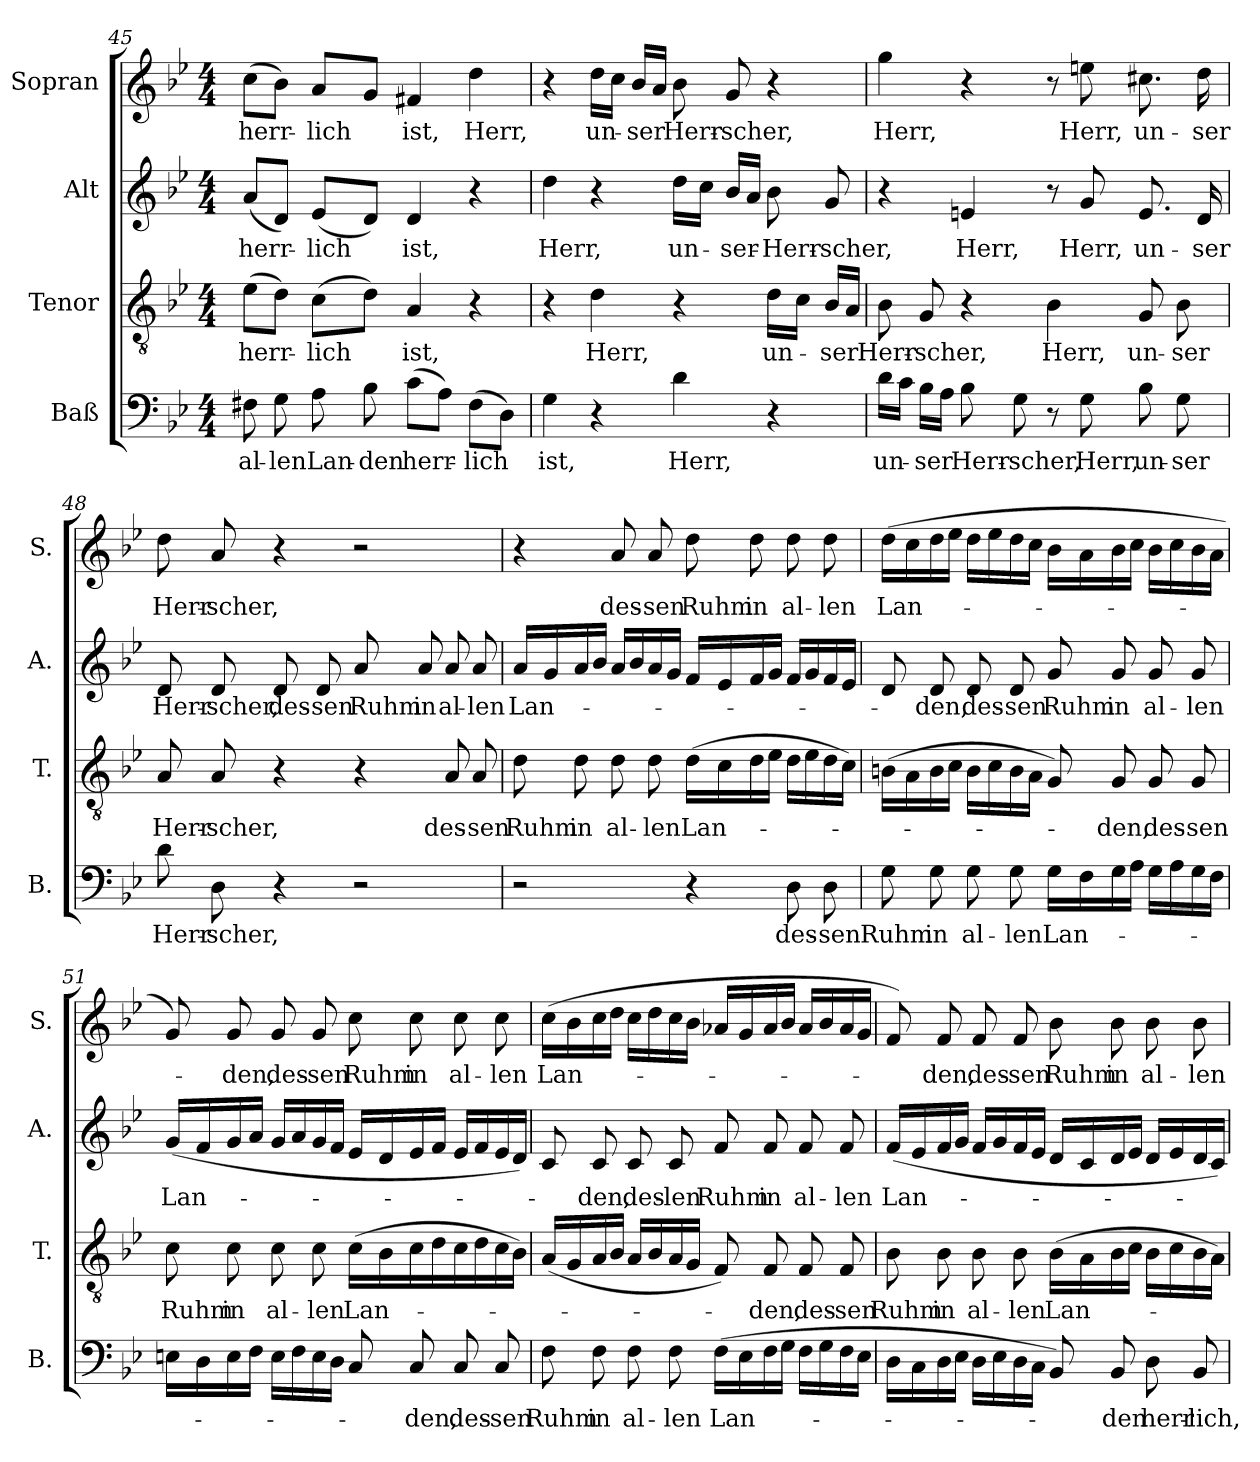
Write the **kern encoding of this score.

**kern	**text	**kern	**text	**kern	**text	**kern	**text
*part4	*part4	*part3	*part3	*part2	*part2	*part1	*part1
*staff4	*staff4	*staff3	*staff3	*staff2	*staff2	*staff1	*staff1
*I"Baß	*	*I"Tenor	*	*I"Alt	*	*I"Sopran	*
*I'B.	*	*I'T.	*	*I'A.	*	*I'S.	*
*clefF4	*	*clefGv2	*	*clefG2	*	*clefG2	*
*k[b-e-]	*	*k[b-e-]	*	*k[b-e-]	*	*k[b-e-]	*
*B-:	*	*B-:	*	*B-:	*	*B-:	*
*M4/4	*	*M4/4	*	*M4/4	*	*M4/4	*
=45	=45	=45	=45	=45	=45	=45	=45
!	!LO:LY:b	!	!LO:LY:b	!	!LO:LY:b	!	!LO:LY:b
8F#X\	al-	(>8e-\L	herr-	(<8a/L	herr-	(>8cc\L	herr-
!	!LO:LY:b	!	!	!	!	!	!
8G\	-len	8d\J)	.	8d/J)	.	8b-\J)	.
!	!LO:LY:b	!	!LO:LY:b	!	!LO:LY:b	!	!LO:LY:b
8A\	Lan-	(>8c\L	-lich	(<8e-/L	-lich	8a/L	-lich
!	!LO:LY:b	!	!	!	!	!	!
8B-\	-den	8d\J)	.	8d/J)	.	8g/J	.
!	!LO:LY:b	!	!LO:LY:b	!	!LO:LY:b	!	!LO:LY:b
(>8c\L	herr-	4A/	ist,	4d/	ist,	4f#X/	ist,
8A\J)	.	.	.	.	.	.	.
!	!LO:LY:b	!	!	!	!	!	!LO:LY:b
(>8F#\L	-lich	4r	.	4r	.	4dd\	Herr,
8D\J)	.	.	.	.	.	.	.
!!LO:PB:g=z
=46	=46	=46	=46	=46	=46	=46	=46
!	!LO:LY:b	!	!	!	!LO:LY:b	!	!
4G\	ist,	4r	.	4dd\	Herr,	4r	.
!	!	!	!LO:LY:b	!	!	!	!LO:LY:b
4r	.	4d\	Herr,	4r	.	16dd\LL	un-
.	.	.	.	.	.	16cc\JJ	.
!	!	!	!	!	!	!	!LO:LY:b
.	.	.	.	.	.	16b-/LL	-ser
.	.	.	.	.	.	16a/JJ	.
!	!LO:LY:b	!	!	!	!LO:LY:b	!	!LO:LY:b
4d\	Herr,	4r	.	16dd\LL	un-	8b-\	Herr-
.	.	.	.	16cc\JJ	.	.	.
!	!	!	!	!	!LO:LY:b	!	!LO:LY:b
.	.	.	.	16b-/LL	-ser-	8g/	-scher,
.	.	.	.	16a/JJ	.	.	.
!	!	!	!LO:LY:b	!	!LO:LY:b	!	!
4r	.	16d\LL	un-	8b-\	-Herr-	4r	.
.	.	16c\JJ	.	.	.	.	.
!	!	!	!LO:LY:b	!	!LO:LY:b	!	!
.	.	16B-/LL	-ser	8g/	-scher,	.	.
.	.	16A/JJ	.	.	.	.	.
=47	=47	=47	=47	=47	=47	=47	=47
!	!LO:LY:b	!	!LO:LY:b	!	!	!	!LO:LY:b
16d\LL	un-	8B-\	Herr-	4r	.	4gg\	Herr,
16c\JJ	.	.	.	.	.	.	.
!	!LO:LY:b	!	!LO:LY:b	!	!	!	!
16B-\LL	-ser	8G/	-scher,	.	.	.	.
16A\JJ	.	.	.	.	.	.	.
!	!LO:LY:b	!	!	!	!LO:LY:b	!	!
8B-\	Herr-	4r	.	4en/	Herr,	4r	.
!	!LO:LY:b	!	!	!	!	!	!
8G\	-scher,	.	.	.	.	.	.
!	!	!	!LO:LY:b	!	!	!	!
8r	.	4B-\	Herr,	8r	.	8r	.
!	!LO:LY:b	!	!	!	!LO:LY:b	!	!LO:LY:b
8G\	Herr,	.	.	8g/	Herr,	8een\	Herr,
!	!LO:LY:b	!	!LO:LY:b	!	!LO:LY:b	!	!LO:LY:b
8B-\	un-	8G/	un-	8.e/	un-	8.cc#X\	un-
!	!LO:LY:b	!	!LO:LY:b	!	!	!	!
8G\	-ser	8B-\	-ser	.	.	.	.
!	!	!	!	!	!LO:LY:b	!	!LO:LY:b
.	.	.	.	16d/	-ser	16dd\	-ser
!!LO:LB:g=z
=48	=48	=48	=48	=48	=48	=48	=48
!	!LO:LY:b	!	!LO:LY:b	!	!LO:LY:b	!	!LO:LY:b
8d\	Herr-	8A/	Herr-	8d/	Herr-	8dd\	Herr-
!	!LO:LY:b	!	!LO:LY:b	!	!LO:LY:b	!	!LO:LY:b
8D\	-scher,	8A/	-scher,	8d/	-scher,	8a/	-scher,
!	!	!	!	!	!LO:LY:b	!	!
4r	.	4r	.	8d/	des-	4r	.
!	!	!	!	!	!LO:LY:b	!	!
.	.	.	.	8d/	-sen	.	.
!	!	!	!	!	!LO:LY:b	!	!
2r	.	4r	.	8a/	Ruhm	2r	.
!	!	!	!	!	!LO:LY:b	!	!
.	.	.	.	8a/	in	.	.
!	!	!	!LO:LY:b	!	!LO:LY:b	!	!
.	.	8A/	des-	8a/	al-	.	.
!	!	!	!LO:LY:b	!	!LO:LY:b	!	!
.	.	8A/	-sen	8a/	-len	.	.
=49	=49	=49	=49	=49	=49	=49	=49
!	!	!	!LO:LY:b	!	!LO:LY:b	!	!
2r	.	8d\	Ruhm	16a/LL	Lan-	4r	.
.	.	.	.	16g/	.	.	.
!	!	!	!LO:LY:b	!	!	!	!
.	.	8d\	in	16a/	.	.	.
.	.	.	.	16b-/JJ	.	.	.
!	!	!	!LO:LY:b	!	!	!	!LO:LY:b
.	.	8d\	al-	16a/LL	.	8a/	des-
.	.	.	.	16b-/	.	.	.
!	!	!	!LO:LY:b	!	!	!	!LO:LY:b
.	.	8d\	-len	16a/	.	8a/	-sen
.	.	.	.	16g/JJ	.	.	.
!	!	!	!LO:LY:b	!	!	!	!LO:LY:b
4r	.	(>16d\LL	Lan-	16f/LL	.	8dd\	Ruhm
.	.	16c\	.	16e-/	.	.	.
!	!	!	!	!	!	!	!LO:LY:b
.	.	16d\	.	16f/	.	8dd\	in
.	.	16e-\JJ	.	16g/JJ	.	.	.
!	!LO:LY:b	!	!	!	!	!	!LO:LY:b
8D\	des-	16d\LL	.	16f/LL	.	8dd\	al-
.	.	16e-\	.	16g/	.	.	.
!	!LO:LY:b	!	!	!	!	!	!LO:LY:b
8D\	-sen	16d\	.	16f/	.	8dd\	-len
.	.	16c\JJ)	.	16e-/JJ	.	.	.
!!LO:LB:g=z
=50	=50	=50	=50	=50	=50	=50	=50
!	!LO:LY:b	!	!	!	!	!	!LO:LY:b
8G\	Ruhm	(>16Bn\LL	.	8d/	.	(>16dd\LL	Lan-
.	.	16A\	.	.	.	16cc\	.
!	!LO:LY:b	!	!	!	!LO:LY:b	!	!
8G\	in	16B\	.	8d/	-den,	16dd\	.
.	.	16c\JJ	.	.	.	16ee-\JJ	.
!	!LO:LY:b	!	!	!	!LO:LY:b	!	!
8G\	al-	16B\LL	.	8d/	des-	16dd\LL	.
.	.	16c\	.	.	.	16ee-\	.
!	!LO:LY:b	!	!	!	!LO:LY:b	!	!
8G\	-len	16B\	.	8d/	-sen	16dd\	.
.	.	16A\JJ	.	.	.	16cc\JJ	.
!	!LO:LY:b	!	!	!	!LO:LY:b	!	!
16G\LL	Lan-	8G/)	.	8g/	Ruhm	16b-\LL	.
16F\	.	.	.	.	.	16a\	.
!	!	!	!LO:LY:b	!	!LO:LY:b	!	!
16G\	.	8G/	-den,	8g/	in	16b-\	.
16A\JJ	.	.	.	.	.	16cc\JJ	.
!	!	!	!LO:LY:b	!	!LO:LY:b	!	!
16G\LL	.	8G/	des-	8g/	al-	16b-\LL	.
16A\	.	.	.	.	.	16cc\	.
!	!	!	!LO:LY:b	!	!LO:LY:b	!	!
16G\	.	8G/	-sen	8g/	-len	16b-\	.
16F\JJ	.	.	.	.	.	16a\JJ	.
=51	=51	=51	=51	=51	=51	=51	=51
!	!	!	!LO:LY:b	!	!LO:LY:b	!	!
16En\LL	.	8c\	Ruhm	(<16g/LL	Lan-	8g/)	.
16D\	.	.	.	16f/	.	.	.
!	!	!	!LO:LY:b	!	!	!	!LO:LY:b
16E\	.	8c\	in	16g/	.	8g/	-den,
16F\JJ	.	.	.	16a/JJ	.	.	.
!	!	!	!LO:LY:b	!	!	!	!LO:LY:b
16E\LL	.	8c\	al-	16g/LL	.	8g/	des-
16F\	.	.	.	16a/	.	.	.
!	!	!	!LO:LY:b	!	!	!	!LO:LY:b
16E\	.	8c\	-len	16g/	.	8g/	-sen
16D\JJ	.	.	.	16f/JJ	.	.	.
!	!	!	!LO:LY:b	!	!	!	!LO:LY:b
8C/	.	(>16c\LL	Lan-	16e-i/LL	.	8cc\	Ruhm
.	.	16B-\	.	16d/	.	.	.
!	!LO:LY:b	!	!	!	!	!	!LO:LY:b
8C/	-den,	16c\	.	16e-/	.	8cc\	in
.	.	16d\	.	16f/JJ	.	.	.
!	!LO:LY:b	!	!	!	!	!	!LO:LY:b
8C/	des-	16c\	.	16e-/LL	.	8cc\	al-
.	.	16d\	.	16f/	.	.	.
!	!LO:LY:b	!	!	!	!	!	!LO:LY:b
8C/	-sen	16c\	.	16e-/	.	8cc\	-len
.	.	16B-\JJ)	.	16d/JJ)	.	.	.
!!LO:PB:g=z
=52	=52	=52	=52	=52	=52	=52	=52
!	!LO:LY:b	!	!	!	!	!	!LO:LY:b
8F\	Ruhm	(>16A/LL	.	8c/	.	(>16cc\LL	Lan-
.	.	16G/	.	.	.	16b-\	.
!	!LO:LY:b	!	!	!	!LO:LY:b	!	!
8F\	in	16A/	.	8c/	-den,	16cc\	.
.	.	16B-/JJ	.	.	.	16dd\JJ	.
!	!LO:LY:b	!	!	!	!LO:LY:b	!	!
8F\	al-	16A/LL	.	8c/	des-	16cc\LL	.
.	.	16B-/	.	.	.	16dd\	.
!	!LO:LY:b	!	!	!	!LO:LY:b	!	!
8F\	-len	16A/	.	8c/	-len	16cc\	.
.	.	16G/JJ	.	.	.	16b-\JJ	.
!	!LO:LY:b	!	!	!	!LO:LY:b	!	!
(>16F\LL	Lan-	8F/)	.	8f/	Ruhm	16a-X/LL	.
16E-\	.	.	.	.	.	16g/	.
!	!	!	!LO:LY:b	!	!LO:LY:b	!	!
16F\	.	8F/	-den,	8f/	in	16a-/	.
16G\JJ	.	.	.	.	.	16b-/JJ	.
!	!	!	!LO:LY:b	!	!LO:LY:b	!	!
16F\LL	.	8F/	des-	8f/	al-	16a-/LL	.
16G\	.	.	.	.	.	16b-/	.
!	!	!	!LO:LY:b	!	!LO:LY:b	!	!
16F\	.	8F/	-sen	8f/	-len	16a-/	.
16E-\JJ	.	.	.	.	.	16g/JJ	.
=53	=53	=53	=53	=53	=53	=53	=53
!	!	!	!LO:LY:b	!	!LO:LY:b	!	!
16D\LL	.	8B-\	Ruhm	(<16f/LL	Lan-	8f/)	.
16C\	.	.	.	16e-/	.	.	.
!	!	!	!LO:LY:b	!	!	!	!LO:LY:b
16D\	.	8B-\	in	16f/	.	8f/	-den,
16E-\JJ	.	.	.	16g/JJ	.	.	.
!	!	!	!LO:LY:b	!	!	!	!LO:LY:b
16D\LL	.	8B-\	al-	16f/LL	.	8f/	des-
16E-\	.	.	.	16g/	.	.	.
!	!	!	!LO:LY:b	!	!	!	!LO:LY:b
16D\	.	8B-\	-len	16f/	.	8f/	-sen
16C\JJ	.	.	.	16e-/JJ	.	.	.
!	!	!	!LO:LY:b	!	!	!	!LO:LY:b
8BB-/)	.	(>16B-\LL	Lan-	16d/LL	.	8b-\	Ruhm
.	.	16A\	.	16c/	.	.	.
!	!LO:LY:b	!	!	!	!	!	!LO:LY:b
8BB-/	-den	16B-\	.	16d/	.	8b-\	in
.	.	16c\JJ	.	16e-/JJ	.	.	.
!	!LO:LY:b	!	!	!	!	!	!LO:LY:b
8D\	herr-	16B-\LL	.	16d/LL	.	8b-\	al-
.	.	16c\	.	16e-/	.	.	.
!	!LO:LY:b	!	!	!	!	!	!LO:LY:b
8BB-/	-lich,	16B-\	.	16d/	.	8b-\	-len
.	.	16A\JJ)	.	16c/JJ)	.	.	.
=	=	=	=	=	=	=	=
*-	*-	*-	*-	*-	*-	*-	*-
